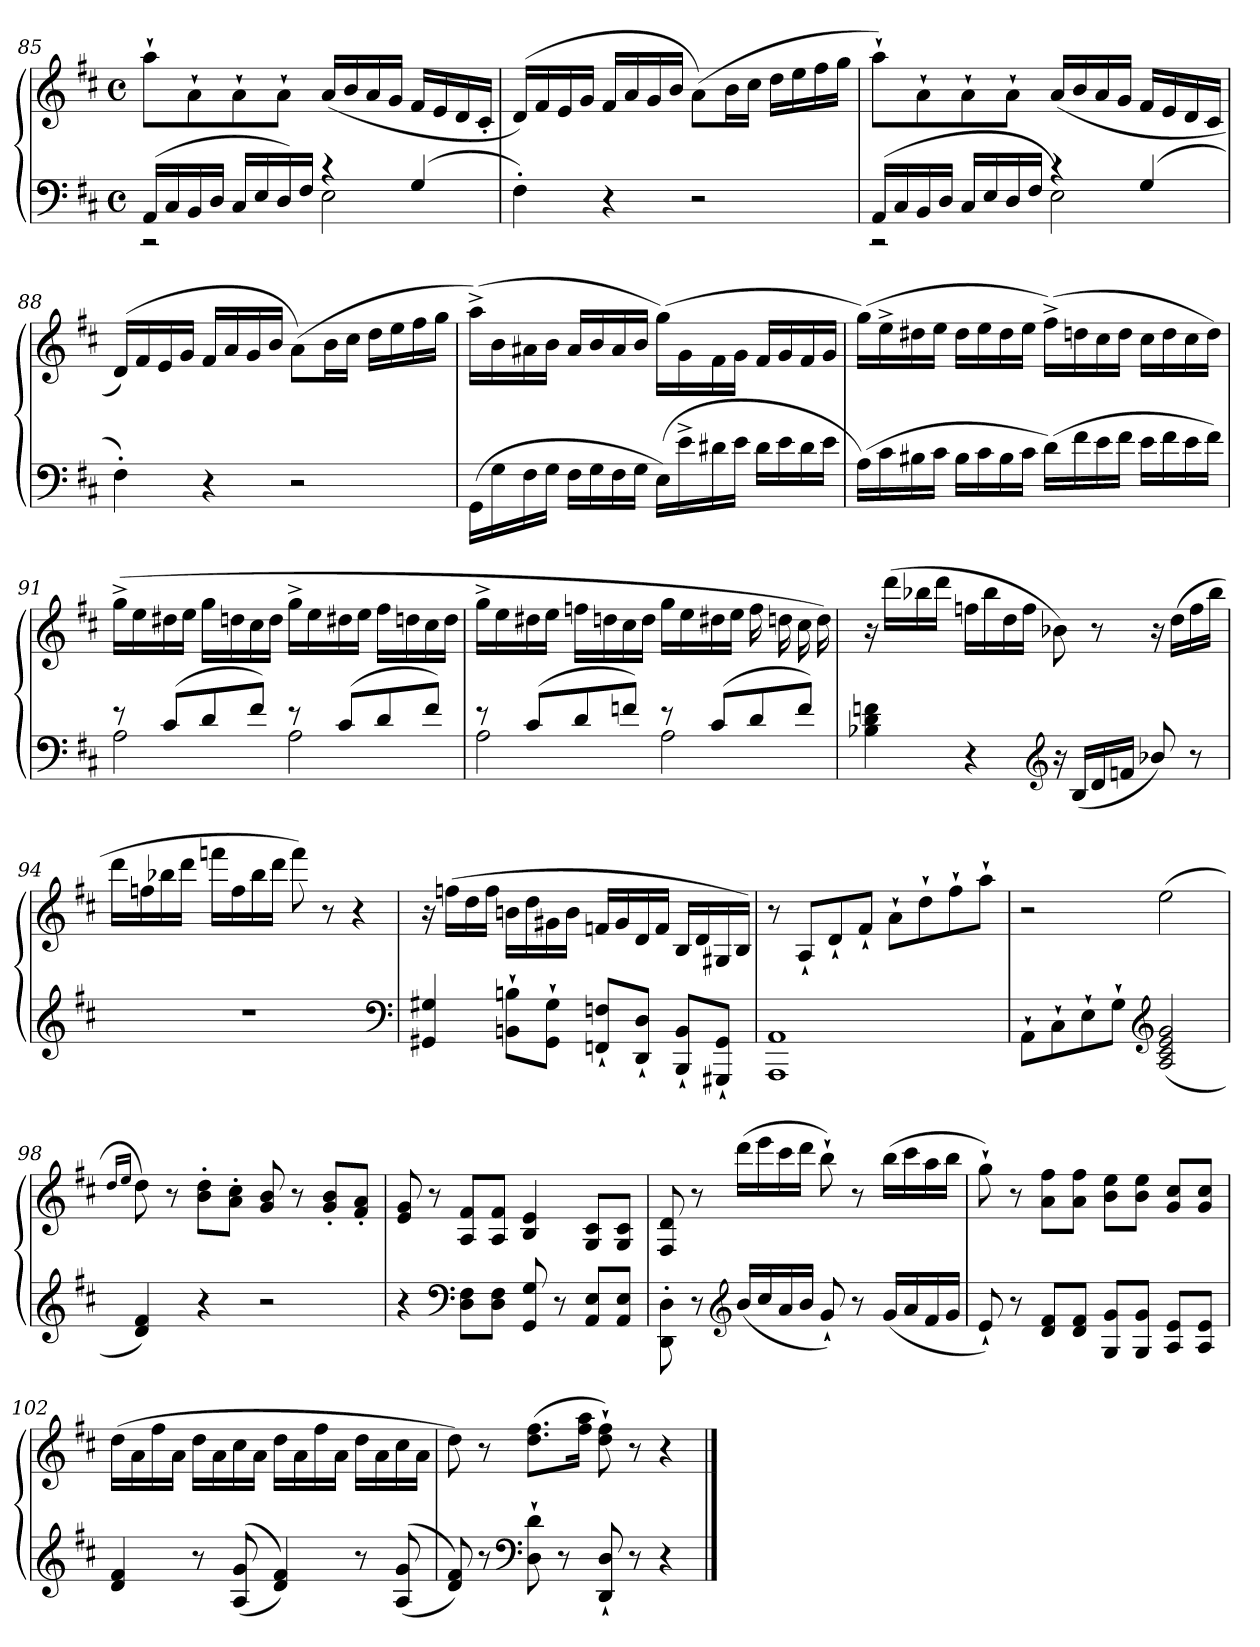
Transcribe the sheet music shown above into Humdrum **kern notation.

**kern	**kern
*part1	*part1
*staff2	*staff1
*clefF4	*clefG2
*k[f#c#]	*k[f#c#]
*D:	*D:
*M4/4	*M4/4
*met(c)	*met(c)
=85	=85
*^	*
(16AA/LL	2r	8aa`\L
16C#/	.	.
16BB/	.	8a`\
16D/JJ	.	.
16C#/LL	.	8a`\
16E/	.	.
16D/)	.	8a`\J
16F#/JJ	.	.
4r	2E\	(16a/LL
.	.	16b/
.	.	16a/
.	.	16g/JJ
(4G/	.	16f#/LL
.	.	16e/
.	.	16d/
.	.	16c#'/JJ
*v	*v	*
=86	=86
4F#'\)	(16d/LL)
.	16f#/
.	16e/
.	16g/JJ
4r	16f#/LL
.	16a/
.	16g/
.	16b/JJ
2r	(8a\L)
.	16b\L
.	16cc#\JJ
.	16dd\LL
.	16ee\
.	16ff#\
.	16gg\JJ
=87	=87
*^	*
(16AA/LL	2r	8aa`\L)
16C#/	.	.
16BB/	.	8a`\
16D/JJ	.	.
16C#/LL	.	8a`\
16E/	.	.
16D/	.	8a`\J
16F#/JJ	.	.
4r	2E\)	(16a/LL
.	.	16b/
.	.	16a/
.	.	16g/JJ
(4G/	.	16f#/LL
.	.	16e/
.	.	16d/
.	.	16c#/JJ
*v	*v	*
=88	=88
4F#'\)	(16d/LL)
.	16f#/
.	16e/
.	16g/JJ
4r	16f#/LL
.	16a/
.	16g/
.	16b/JJ
2r	(8a\L)
.	16b\L
.	16cc#\JJ
.	16dd\LL
.	16ee\
.	16ff#\
.	16gg\JJ
=89	=89
(16GG\LL	(16aa^\LL)
16G\	16b\
16F#\	16a#X\
16G\JJ	16b\JJ
16F#\LL	16a#/LL
16G\	16b/
16F#\	16a#/
16G\JJ	16b/JJ
(16E\LL)	(16gg\LL)
16e^\	16g\
16d#X\	16f#\
16e\JJ	16g\JJ
16d#\LL	16f#/LL
16e\	16g/
16d#\	16f#/
16e\JJ	16g/JJ
=90	=90
(16A\LL)	(16gg\LL)
16c#\	16ee^\
16B#X\	16dd#X\
16c#\JJ	16ee\JJ
16B#\LL	16dd#\LL
16c#\	16ee\
16B#\	16dd#\
16c#\JJ	16ee\JJ
(16d\LL)	(16ff#^\LL)
16f#\	16ddn\
16e\	16cc#\
16f#\JJ	16dd\JJ
16e\LL	16cc#\LL
16f#\	16dd\
16e\	16cc#\
16f#\JJ)	16dd\JJ)
=91	=91
*^	*
8r	2A\	(16gg^\LL
.	.	16ee\
(8c#/L	.	16dd#X\
.	.	16ee\JJ
8d/	.	16gg\LL
.	.	16ddn\
8f#/J)	.	16cc#\
.	.	16dd\JJ
8r	2A\	16gg^\LL
.	.	16ee\
(8c#/L	.	16dd#X\
.	.	16ee\JJ
8d/	.	16ff#\LL
.	.	16ddn\
8f#/J)	.	16cc#\
.	.	16dd\JJ
=92	=92	=92
8r	2A\	16gg^\LL
.	.	16ee\
(8c#/L	.	16dd#X\
.	.	16ee\JJ
8d/	.	16ffn\LL
.	.	16ddn\
8fn/J)	.	16cc#\
.	.	16dd\JJ
8r	2A\	16gg\LL
.	.	16ee\
(8c#/L	.	16dd#X\
.	.	16ee\JJ
8d/	.	16ff\
.	.	16ddn\
8f/J)	.	16cc#\
.	.	16dd\)
*v	*v	*
=93	=93
4B-X\ 4d\ 4fn\	16r
.	(16ddd\LL
.	16bb-X\
.	16ddd\JJ
4r	16ffn\LL
.	16bb-\
.	16dd\
.	16ff\JJ
*clefG2	*
16r	8b-X\)
(16B-/LL	.
16d/	8r
16fn/JJ	.
8b-X/)	16r
.	(16dd\LL
8r	16ff\
.	16bb-\JJ
=94	=94
1r	16ddd\LL
.	16ffn\
.	16bb-X\
.	16ddd\JJ
.	16fffn\LL
.	16ff\
.	16bb-\
.	16ddd\JJ
.	8fff\)
.	8r
.	4r
*clefF4	*
=95	=95
4GG#X/ 4G#X/	16r
.	(16ffn\LL
.	16dd\
.	16ff\JJ
8BBn`\ 8Bn`\L	16bn\LL
.	16dd\
8GG#`\ 8G#`\J	16g#X\
.	16b\JJ
8FFn`/ 8Fn`/L	16fn/LL
.	16g#/
8DD`/ 8D`/J	16d/
.	16f/JJ
8BBB`/ 8BB`/L	16B/LL
.	16d/
8GGG#X`/ 8GG#`/J	16G#X/
.	16B/JJ)
=96	=96
1AAA 1AA	8r
.	8A`/L
.	8d`/
.	8f#`/J
.	8a`\L
.	8dd`\
.	8ff#`\
.	8aa`\J
=97	=97
8AA`\L	2r
8C#`\	.
8E`\	.
8G`\J	.
*clefG2	*
(2A/ 2c#/ 2e/ 2g/	(2ee\
=98	=98
.	16qdd/LL
.	16qee/JJ
4d/ 4f#/)	8dd\)
.	8r
4r	8b'\ 8dd'\L
.	8a'\ 8cc#'\J
2r	8g/ 8b/
.	8r
.	8g'/ 8b'/L
.	8f#'/ 8a'/J
=99	=99
4r	8e/ 8g/
.	8r
*clefF4	*
8D\ 8F#\L	8A/ 8f#/L
8D\ 8F#\J	8A/ 8f#/J
8GG/ 8G/	4B/ 4e/
8r	.
8AA/ 8E/L	8G/ 8c#/L
8AA/ 8E/J	8G/ 8c#/J
=100	=100
8DD'\ 8D'\	8F#/ 8d/
8r	8r
*clefG2	*
(16b/LL	(16ddd\LL
16cc#/	16eee\
16a/	16ccc#\
16b/JJ	16ddd\JJ
8g`/)	8bb`\)
8r	8r
(16g/LL	(16bb\LL
16a/	16ccc#\
16f#/	16aa\
16g/JJ	16bb\JJ
=101	=101
8e`/)	8gg`\)
8r	8r
8d/ 8f#/L	8a\ 8ff#\L
8d/ 8f#/J	8a\ 8ff#\J
8G/ 8g/L	8b\ 8ee\L
8G/ 8g/J	8b\ 8ee\J
8A/ 8e/L	8g/ 8cc#/L
8A/ 8e/J	8g/ 8cc#/J
=102	=102
4d/ 4f#/	(16dd\LL
.	16a\
.	16ff#\
.	16a\JJ
8r	16dd\LL
.	16a\
(<(>8A/ 8g/	16cc#\
.	16a\JJ
4d/ 4f#/))	16dd\LL
.	16a\
.	16ff#\
.	16a\JJ
8r	16dd\LL
.	16a\
(<(>8A/ 8g/	16cc#\
.	16a\JJ
=103	=103
8d/ 8f#/))	8dd\)
8r	8r
*clefF4	*
8D`\ 8d`\	(8.dd\ 8.ff#\L
8r	.
.	16ff#\ 16aa\Jk
8DD`/ 8D`/	8dd`\ 8ff#`\)
8r	8r
4r	4r
==	==
*-	*-
